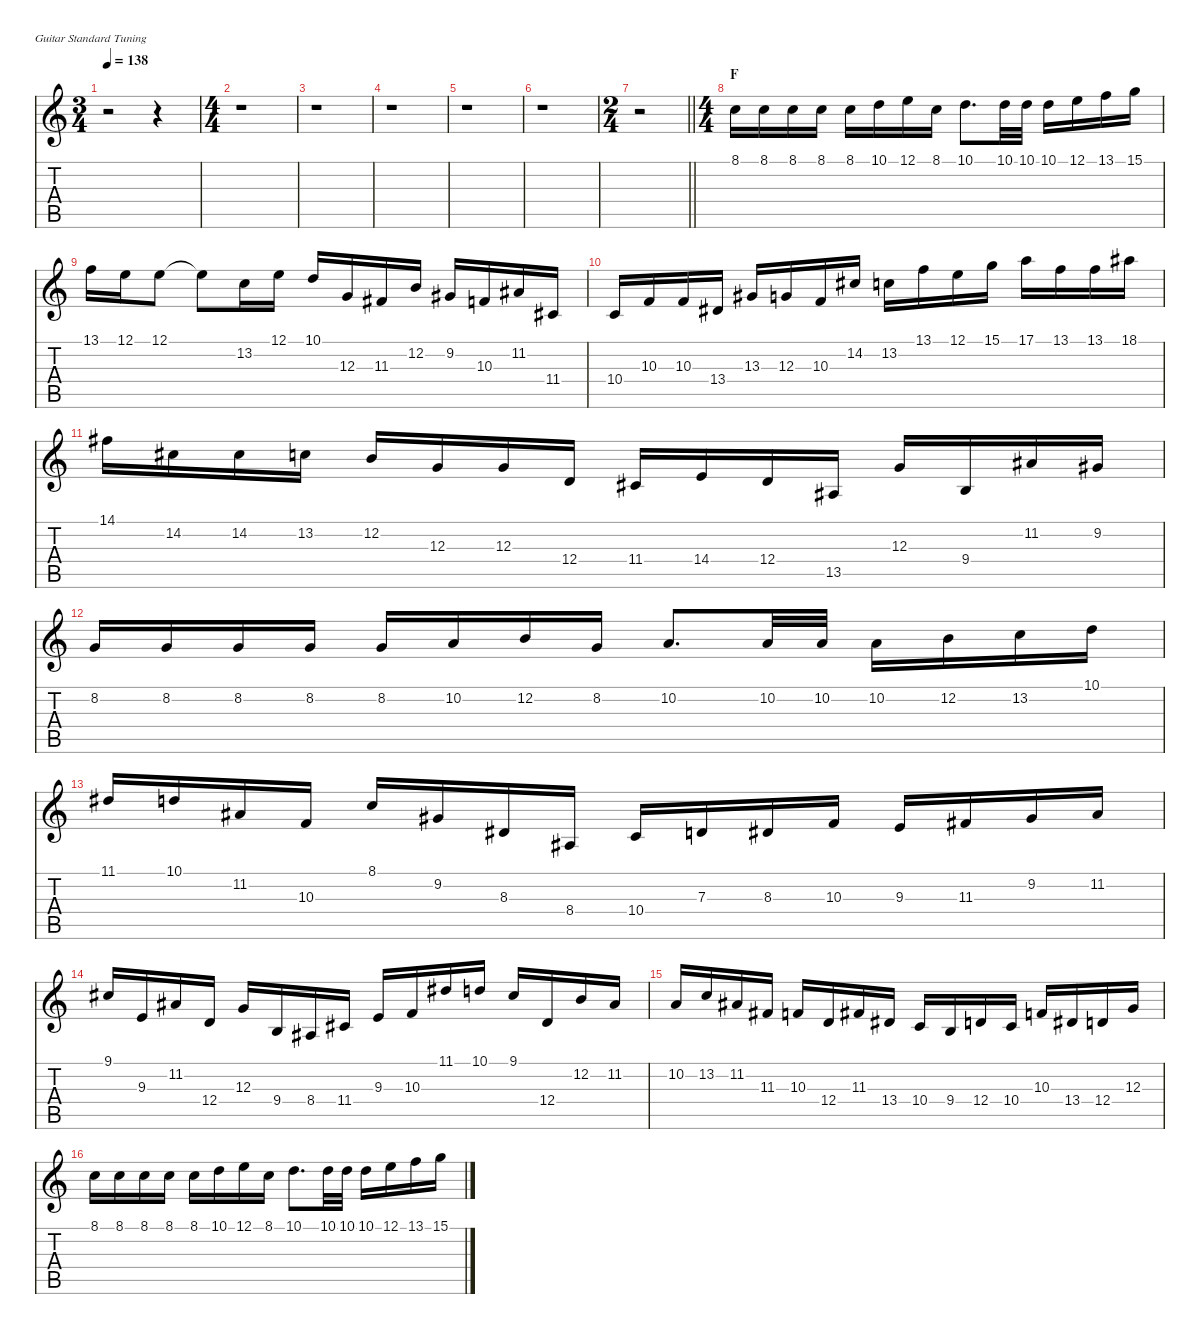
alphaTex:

\defaultSystemsLayout 4
\hideDynamics
\bracketExtendMode nobrackets
\singleTrackTrackNamePolicy hidden
\multiTrackTrackNamePolicy hidden
\firstSystemTrackNameMode fullname
\firstSystemTrackNameOrientation horizontal
\otherSystemsTrackNameOrientation horizontal
\track ("Synth" "pad.synth.") {instrument pad3polysynth}
\staff {score tabs}
\tuning (E4 B3 G3 D3 A2 E2)
\ts (3 4)
\tempo 138
\clef g2
\ks c
r.2{dy fff beam Down} r.4{beam Down} |
\ts (4 4)
r.1{beam Down} |
r.1{beam Down} |
r.1{beam Down} |
r.1{beam Down} |
r.1{beam Down} |
\ts (2 4)
\barLineRight lightlight
r.2{beam Down} |
\ts (4 4)
\section ("" "F")
8.1.16{beam Down} 8.1.16{beam Down} 8.1.16{beam Down} 8.1.16{beam Down} 8.1.16{beam Down} 10.1.16{beam Down} 12.1.16{beam Down} 8.1.16{beam Down} 10.1.8{d beam Down} 10.1.32{beam Down} 10.1.32{beam Down} 10.1.16{beam Down} 12.1.16{beam Down} 13.1.16{beam Down} 15.1.16{beam Down} |
13.1.16{beam Down} 12.1.16{beam Down} 12.1.8{beam Down} 12.1{t}.8{dy f beam Down} 13.2.16{dy fff beam Down} 12.1.16{beam Down} 10.1.16{beam Up} 12.3.16{beam Up} 11.3{acc #}.16{beam Up} 12.2.16{beam Up} 9.2{acc #}.16{beam Up} 10.3.16{beam Up} 11.2{acc #}.16{beam Up} 11.4{acc #}.16{beam Up} |
10.4.16{beam Up} 10.3.16{beam Up} 10.3.16{beam Up} 13.4{acc #}.16{beam Up} 13.3{acc #}.16{beam Up} 12.3.16{beam Up} 10.3.16{beam Up} 14.2{acc #}.16{beam Up} 13.2.16{beam Down} 13.1.16{beam Down} 12.1.16{beam Down} 15.1.16{beam Down} 17.1.16{beam Down} 13.1.16{beam Down} 13.1.16{beam Down} 18.1{acc #}.16{beam Down} |
14.1{acc #}.16{beam Down} 14.2{acc #}.16{beam Down} 14.2{acc #}.16{beam Down} 13.2.16{beam Down} 12.2.16{beam Up} 12.3.16{beam Up} 12.3.16{beam Up} 12.4.16{beam Up} 11.4{acc #}.16{beam Up} 14.4.16{beam Up} 12.4.16{beam Up} 13.5{acc #}.16{beam Up} 12.3.16{beam Up} 9.4.16{beam Up} 11.2{acc #}.16{beam Up} 9.2{acc #}.16{beam Up} |
8.2.16{beam Up} 8.2.16{beam Up} 8.2.16{beam Up} 8.2.16{beam Up} 8.2.16{beam Up} 10.2.16{beam Up} 12.2.16{beam Up} 8.2.16{beam Up} 10.2.8{d beam Up} 10.2.32{beam Up} 10.2.32{beam Up} 10.2.16{beam Down} 12.2.16{beam Down} 13.2.16{beam Down} 10.1.16{beam Down} |
11.1{acc #}.16{beam Up} 10.1.16{beam Up} 11.2{acc #}.16{beam Up} 10.3.16{beam Up} 8.1.16{beam Up} 9.2{acc #}.16{beam Up} 8.3{acc #}.16{beam Up} 8.4{acc #}.16{beam Up} 10.4.16{beam Up} 7.3.16{beam Up} 8.3{acc #}.16{beam Up} 10.3.16{beam Up} 9.3.16{beam Up} 11.3{acc #}.16{beam Up} 9.2{acc #}.16{beam Up} 11.2{acc #}.16{beam Up} |
9.1{acc #}.16{beam Up} 9.3.16{beam Up} 11.2{acc #}.16{beam Up} 12.4.16{beam Up} 12.3.16{beam Up} 9.4.16{beam Up} 8.4{acc #}.16{beam Up} 11.4{acc #}.16{beam Up} 9.3.16{beam Up} 10.3.16{beam Up} 11.1{acc #}.16{beam Up} 10.1.16{beam Up} 9.1{acc #}.16{beam Up} 12.4.16{beam Up} 12.2.16{beam Up} 11.2{acc #}.16{beam Up} |
10.2.16{beam Up} 13.2.16{beam Up} 11.2{acc #}.16{beam Up} 11.3{acc #}.16{beam Up} 10.3.16{beam Up} 12.4.16{beam Up} 11.3{acc #}.16{beam Up} 13.4{acc #}.16{beam Up} 10.4.16{beam Up} 9.4.16{beam Up} 12.4.16{beam Up} 10.4.16{beam Up} 10.3.16{beam Up} 13.4{acc #}.16{beam Up} 12.4.16{beam Up} 12.3.16{beam Up} |
8.1.16{beam Down} 8.1.16{beam Down} 8.1.16{beam Down} 8.1.16{beam Down} 8.1.16{beam Down} 10.1.16{beam Down} 12.1.16{beam Down} 8.1.16{beam Down} 10.1.8{d beam Down} 10.1.32{beam Down} 10.1.32{beam Down} 10.1.16{beam Down} 12.1.16{beam Down} 13.1.16{beam Down} 15.1.16{beam Down}
